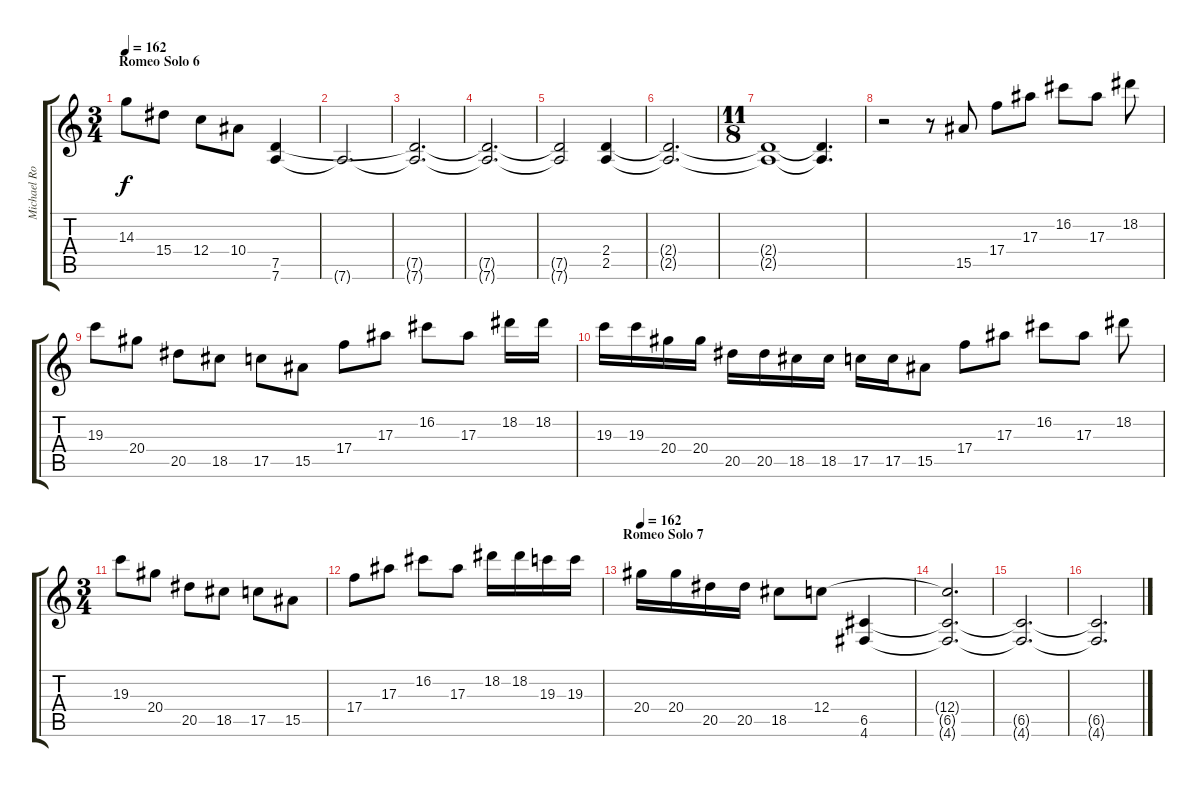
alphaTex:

\track ("Michael Romeo Lead" "Michael Ro") {instrument distortionguitar}
\staff {score tabs}
\tuning (D4 A3 F3 C3 G2 D2) {hide}
\ts (3 4)
\section ("" "Romeo Solo 6")
\tempo 162
\clef g2
\ks c
14.3.8{dy f} 15.4.8 12.4.8 10.4.8 (7.5 7.6).4 |
7.6{t}.2{d} |
(7.5{t} 7.6{t}).2{d} |
(7.5{t} 7.6{t}).2{d} |
(7.5{t} 7.6{t}).2 (2.4 2.5).4 |
(2.4{t} 2.5{t}).2{d} |
\ts (11 8)
(2.4{t} 2.5{t}).1 (2.4{t} 2.5{t}).4{d} |
r.2 r.8 15.5.8 17.4.8 17.3.8 16.2.8 17.3.8 18.2.8 |
19.3.8 20.4.8 20.5.8 18.5.8 17.5.8 15.5.8 17.4.8 17.3.8 16.2.8 17.3.8 18.2.16 18.2.16 |
19.3.16 19.3.16 20.4.16 20.4.16 20.5.16 20.5.16 18.5.16 18.5.16 17.5.16 17.5.16 15.5.8 17.4.8 17.3.8 16.2.8 17.3.8 18.2.8 |
\ts (3 4)
19.3.8 20.4.8 20.5.8 18.5.8 17.5.8 15.5.8 |
17.4.8 17.3.8 16.2.8 17.3.8 18.2.16 18.2.16 19.3.16 19.3.16 |
\section ("" "Romeo Solo 7")
\tempo 162
20.4.16 20.4.16 20.5.16 20.5.16 18.5.8 12.4.8 (6.5 4.6).4 |
(12.4{t} 6.5{t} 4.6{t}).2{d} |
(6.5{t} 4.6{t}).2{d} |
(6.5{t} 4.6{t}).2{d}
